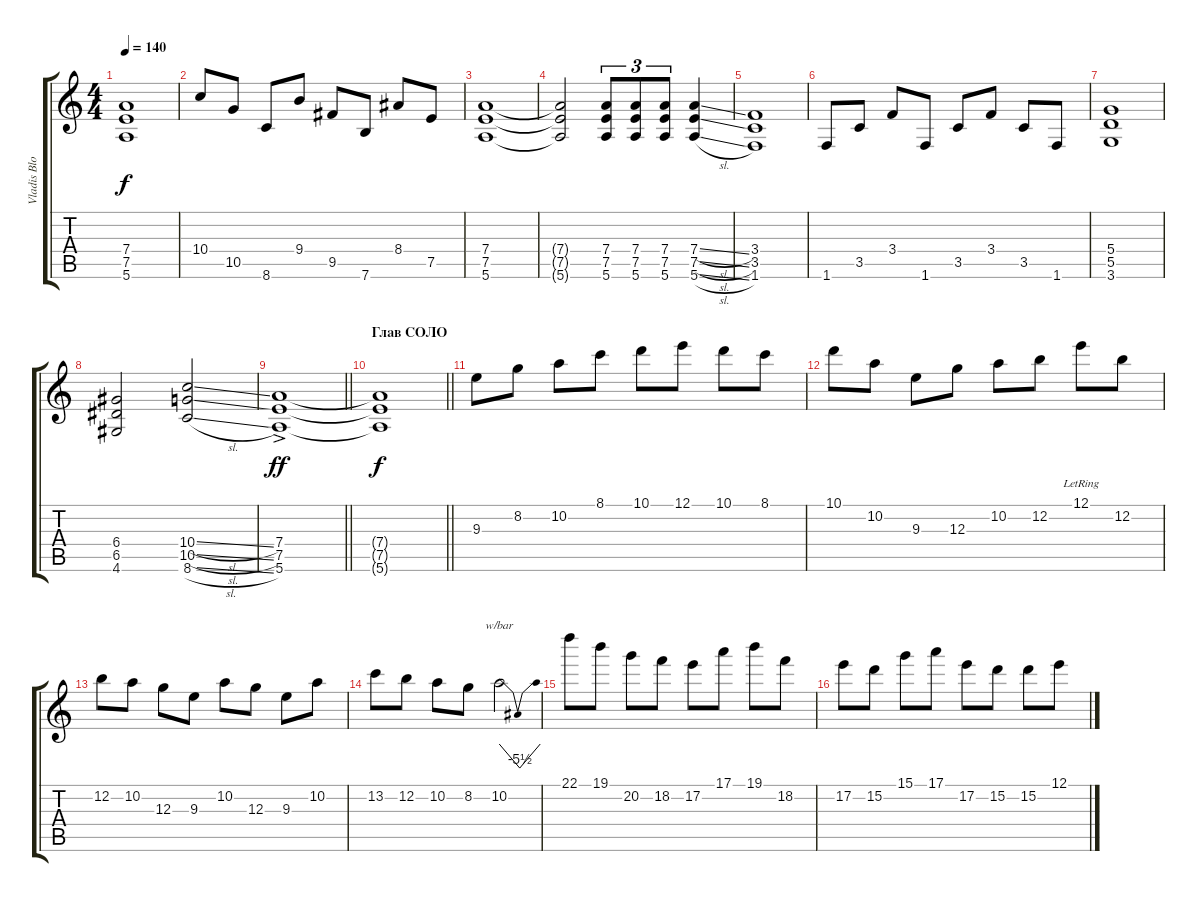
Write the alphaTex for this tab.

\track ("Vladis Blooder" "Vladis Blo") {instrument distortionguitar bank 22}
\staff {score tabs}
\tuning (E4 B3 G3 D3 A2 E2) {hide}
\ts (4 4)
\tempo 140
\clef g2
\ks c
(7.4 7.5 5.6).1{dy f} |
10.4.8 10.5.8 8.6.8 9.4.8 9.5.8 7.6.8 8.4.8 7.5.8 |
(7.4 7.5 5.6).1 |
(7.4{t} 7.5{t} 5.6{t}).2 (7.4 7.5 5.6).8{tu (3 2)} (7.4 7.5 5.6).8{tu (3 2)} (7.4 7.5 5.6).8{tu (3 2)} (7.4{sl} 7.5{sl} 5.6{sl}).4 |
(3.4 3.5 1.6).1 |
1.6.8 3.5.8 3.4.8 1.6.8 3.5.8 3.4.8 3.5.8 1.6.8 |
(5.4 5.5 3.6).1 |
(6.4 6.5 4.6).2 (10.4{sl} 10.5{sl} 8.6{sl}).2 |
\barLineRight lightlight
(7.4{ac} 7.5{ac} 5.6{ac}).1{dy ff} |
\section ("" "Глав СОЛО")
\barLineRight lightlight
(7.4{t} 7.5{t} 5.6{t}).1{dy f} |
9.3.8{volume 16 instrument overdrivenguitar} 8.2.8 10.2.8 8.1.8 10.1.8 12.1.8 10.1.8 8.1.8 |
10.1.8 10.2.8 9.3.8 12.3.8 10.2.8 12.2.8 12.1{lr}.8 12.2.8 |
12.2.8 10.2.8 12.3.8 9.3.8 10.2.8 12.3.8 9.3.8 10.2.8 |
13.2.8 12.2.8 10.2.8 8.2.8 10.2.2{tbe (dip default 0 0 30 -22 60 0)} |
22.1.8 19.1.8 20.2.8 18.2.8 17.2.8 17.1.8 19.1.8 18.2.8 |
17.2.8 15.2.8 15.1.8 17.1.8 17.2.8 15.2.8 15.2.8 12.1.8
